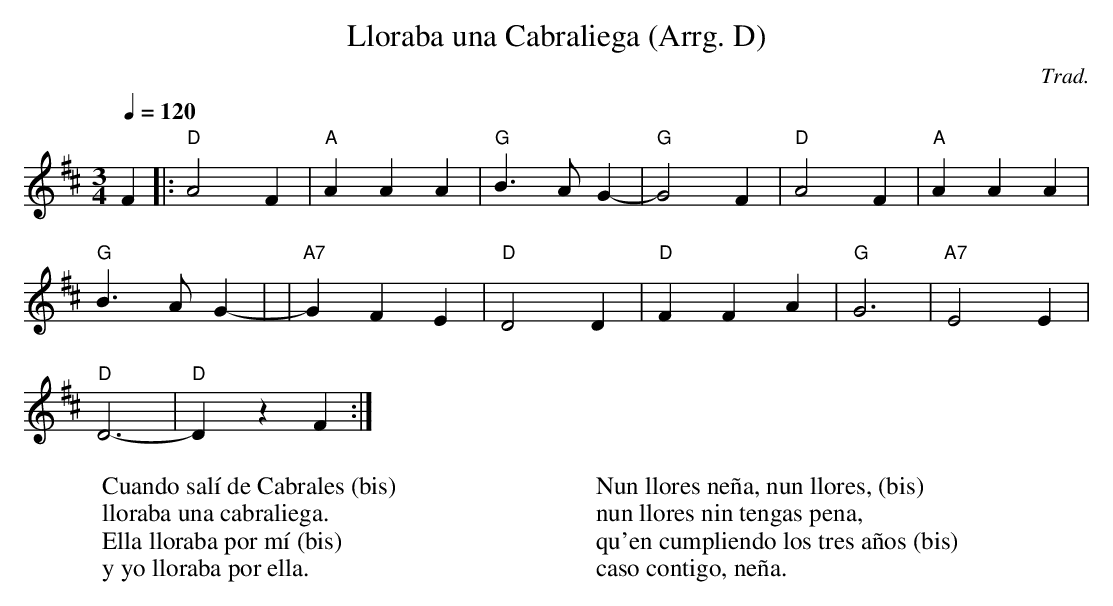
X:1
T:Lloraba una Cabraliega (Arrg. D)
C:Trad.
M:3/4
L:1/4
Q:1/4=120
W:Cuando salí de Cabrales (bis)
W:lloraba una cabraliega.
W:Ella lloraba por mí (bis)
W:y yo lloraba por ella.
W:
W:Nun llores neña, nun llores, (bis)
W:nun llores nin tengas pena,
W:qu'en cumpliendo los tres años (bis)
W:caso contigo, neña.
K:D
F |: "D"A2 F| "A"A A A| "G"B3/2 A/ G-| "G"G2 F| "D"A2 F| "A"A A A|
"G"B3/2 A/ G-| | "A7"G F E| "D"D2 D| "D"F F A| "G"G3| "A7"E2 E |
 "D"D3-| "D"D z F:|
